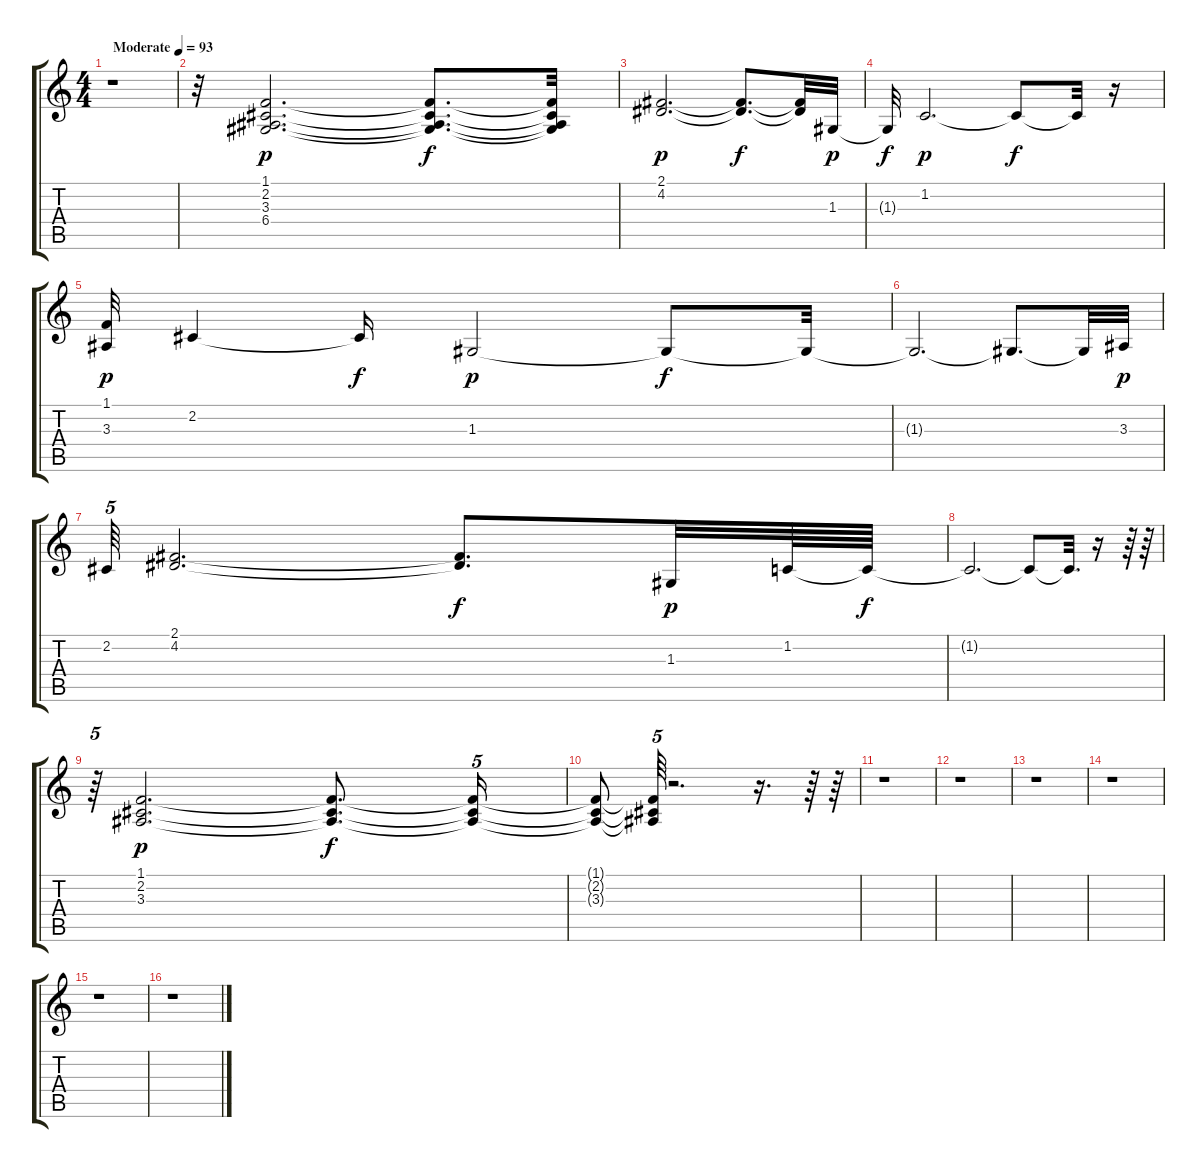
\track "" {instrument synthvoice}
\staff {score tabs}
\tuning (E4 B3 G3 D3 A2 E2) {hide}
\ts (4 4)
\tempo (93 "Moderate")
\clef g2
\ks c
r.1{dy p instrument synthvoice} |
r.32 (1.1 2.2 3.3 6.4).2{d} (1.1{t} 2.2{t} 3.3{t} 6.4{t}).8{d dy f} (1.1{t} 2.2{t} 3.3{t} 6.4{t}).32 |
(2.1 4.2).2{d dy p} (2.1{t} 4.2{t}).8{d dy f} (2.1{t} 4.2{t}).32 1.3.32{dy p} |
1.3{t}.32{dy f} 1.2.2{d dy p} 1.2{t}.8{dy f} 1.2{t}.32 r.16 |
(1.1 3.3).32{dy p} 2.2.4 2.2{t}.16{dy f} 1.3.2{dy p} 1.3{t}.8{dy f} 1.3{t}.32 |
1.3{t}.2{d} 1.3{t}.8{d} 1.3{t}.32 3.3.32{dy p} |
2.2.64{tu (5 4)} (2.1 4.2).2{d} (2.1{t} 4.2{t}).8{d dy f} 1.3.32{dy p} 1.2.64 1.2{t}.64{dy f} |
1.2{t}.2{d} 1.2{t}.8 1.2{t}.32{d} r.16 r.64 r.64 |
r.64{tu (5 4)} (1.1 2.2 3.3).2{d dy p} (1.1{t} 2.2{t} 3.3{t}).8{d dy f} (1.1{t} 2.2{t} 3.3{t}).16{tu (5 4)} |
(1.1{t} 2.2{t} 3.3{t}).8 (1.1{t} 2.2{t} 3.3{t}).64{tu (5 4)} r.2{d} r.16{d} r.64 r.64 |
r.1 |
r.1 |
r.1 |
r.1 |
r.1 |
r.1
